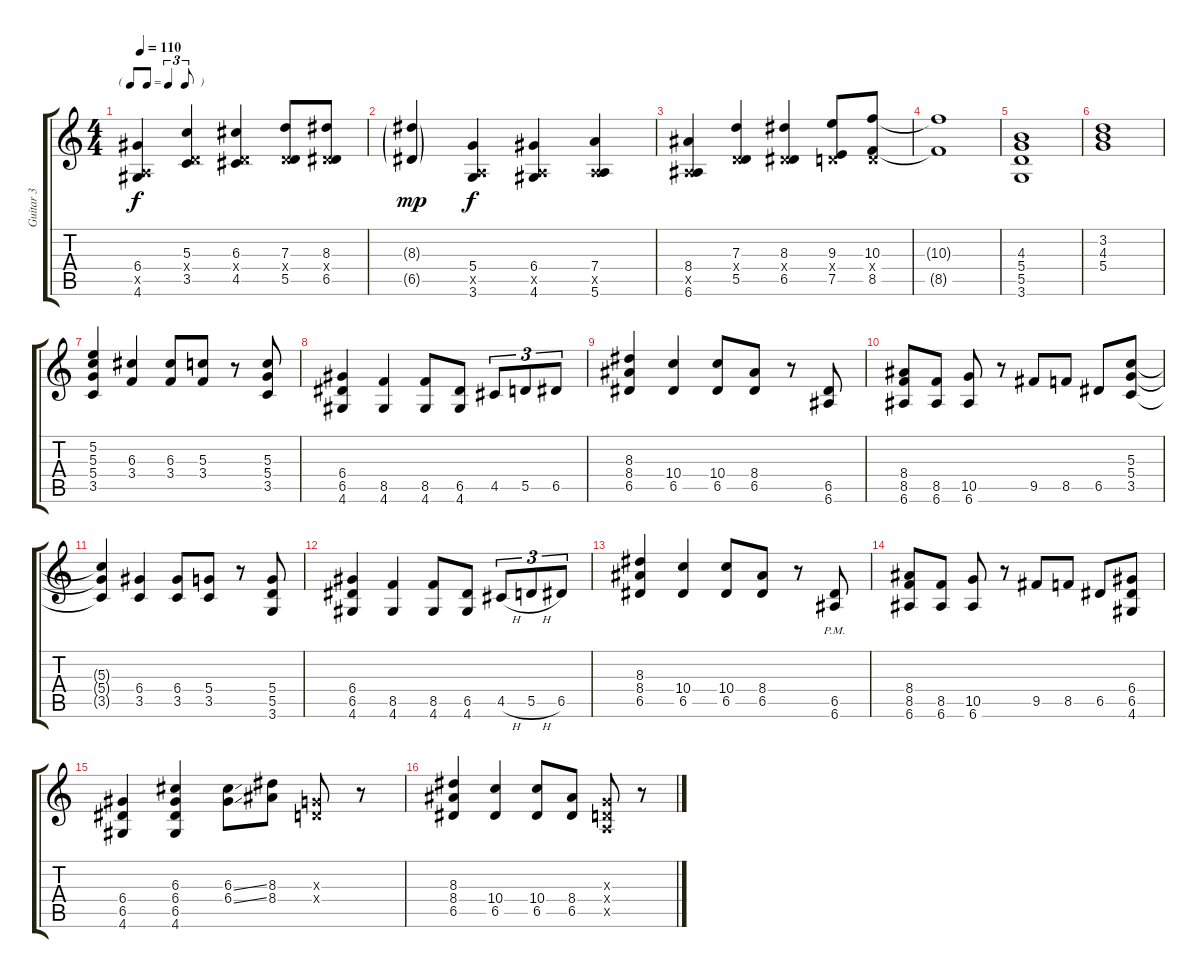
\track ("Guitar 3" "Guitar 3") {instrument distortionguitar}
\staff {score tabs}
\tuning (E4 B3 G3 D3 A2 E2) {hide}
\ts (4 4)
\tf triplet8th
\tempo 110
\clef g2
\ks c
(6.4 0.5{x} 4.6).4{dy f} (5.3 0.4{x} 3.5).4 (6.3 0.4{x} 4.5).4 (7.3 0.4{x} 5.5).8 (8.3 0.4{x} 6.5).8 |
(8.3{g} 6.5{g}).4{dy mp} (5.4 0.5{x} 3.6).4{dy f} (6.4 0.5{x} 4.6).4 (7.4 0.5{x} 5.6).4 |
(8.4 0.5{x} 6.6).4 (7.3 0.4{x} 5.5).4 (8.3 0.4{x} 6.5).4 (9.3 0.4{x} 7.5).8 (10.3 0.4{x} 8.5).8 |
(10.3{t} 8.5{t}).1 |
(4.3 5.4 5.5 3.6).1 |
(3.2 4.3 5.4).1 |
(5.2 5.3 5.4 3.5).4 (6.3 3.4).4 (6.3 3.4).8 (5.3 3.4).8 r.8 (5.3 5.4 3.5).8 |
(6.4 6.5 4.6).4 (8.5 4.6).4 (8.5 4.6).8 (6.5 4.6).8 4.5.8{tu (3 2)} 5.5.8{tu (3 2)} 6.5.8{tu (3 2)} |
(8.3 8.4 6.5).4 (10.4 6.5).4 (10.4 6.5).8 (8.4 6.5).8 r.8 (6.5 6.6).8 |
(8.4 8.5 6.6).8 (8.5 6.6).8 (10.5 6.6).8 r.8 9.5.8 8.5.8 6.5.8 (5.3 5.4 3.5).8 |
(5.3{t} 5.4{t} 3.5{t}).4 (6.4 3.5).4 (6.4 3.5).8 (5.4 3.5).8 r.8 (5.4 5.5 3.6).8 |
(6.4 6.5 4.6).4 (8.5 4.6).4 (8.5 4.6).8 (6.5 4.6).8 4.5{h}.8{tu (3 2)} 5.5{h}.8{tu (3 2)} 6.5.8{tu (3 2)} |
(8.3 8.4 6.5).4 (10.4 6.5).4 (10.4 6.5).8 (8.4 6.5).8 r.8 (6.5{pm} 6.6{pm}).8 |
(8.4 8.5 6.6).8 (8.5 6.6).8 (10.5 6.6).8 r.8 9.5.8 8.5.8 6.5.8 (6.4 6.5 4.6).8 |
(6.4 6.5 4.6).4 (6.3 6.4 6.5 4.6).4 (6.3{ss} 6.4{ss}).8 (8.3 8.4).8 (0.3{x} 0.4{x}).8 r.8 |
(8.3 8.4 6.5).4 (10.4 6.5).4 (10.4 6.5).8 (8.4 6.5).8 (0.3{x} 0.4{x} 0.5{x}).8 r.8
